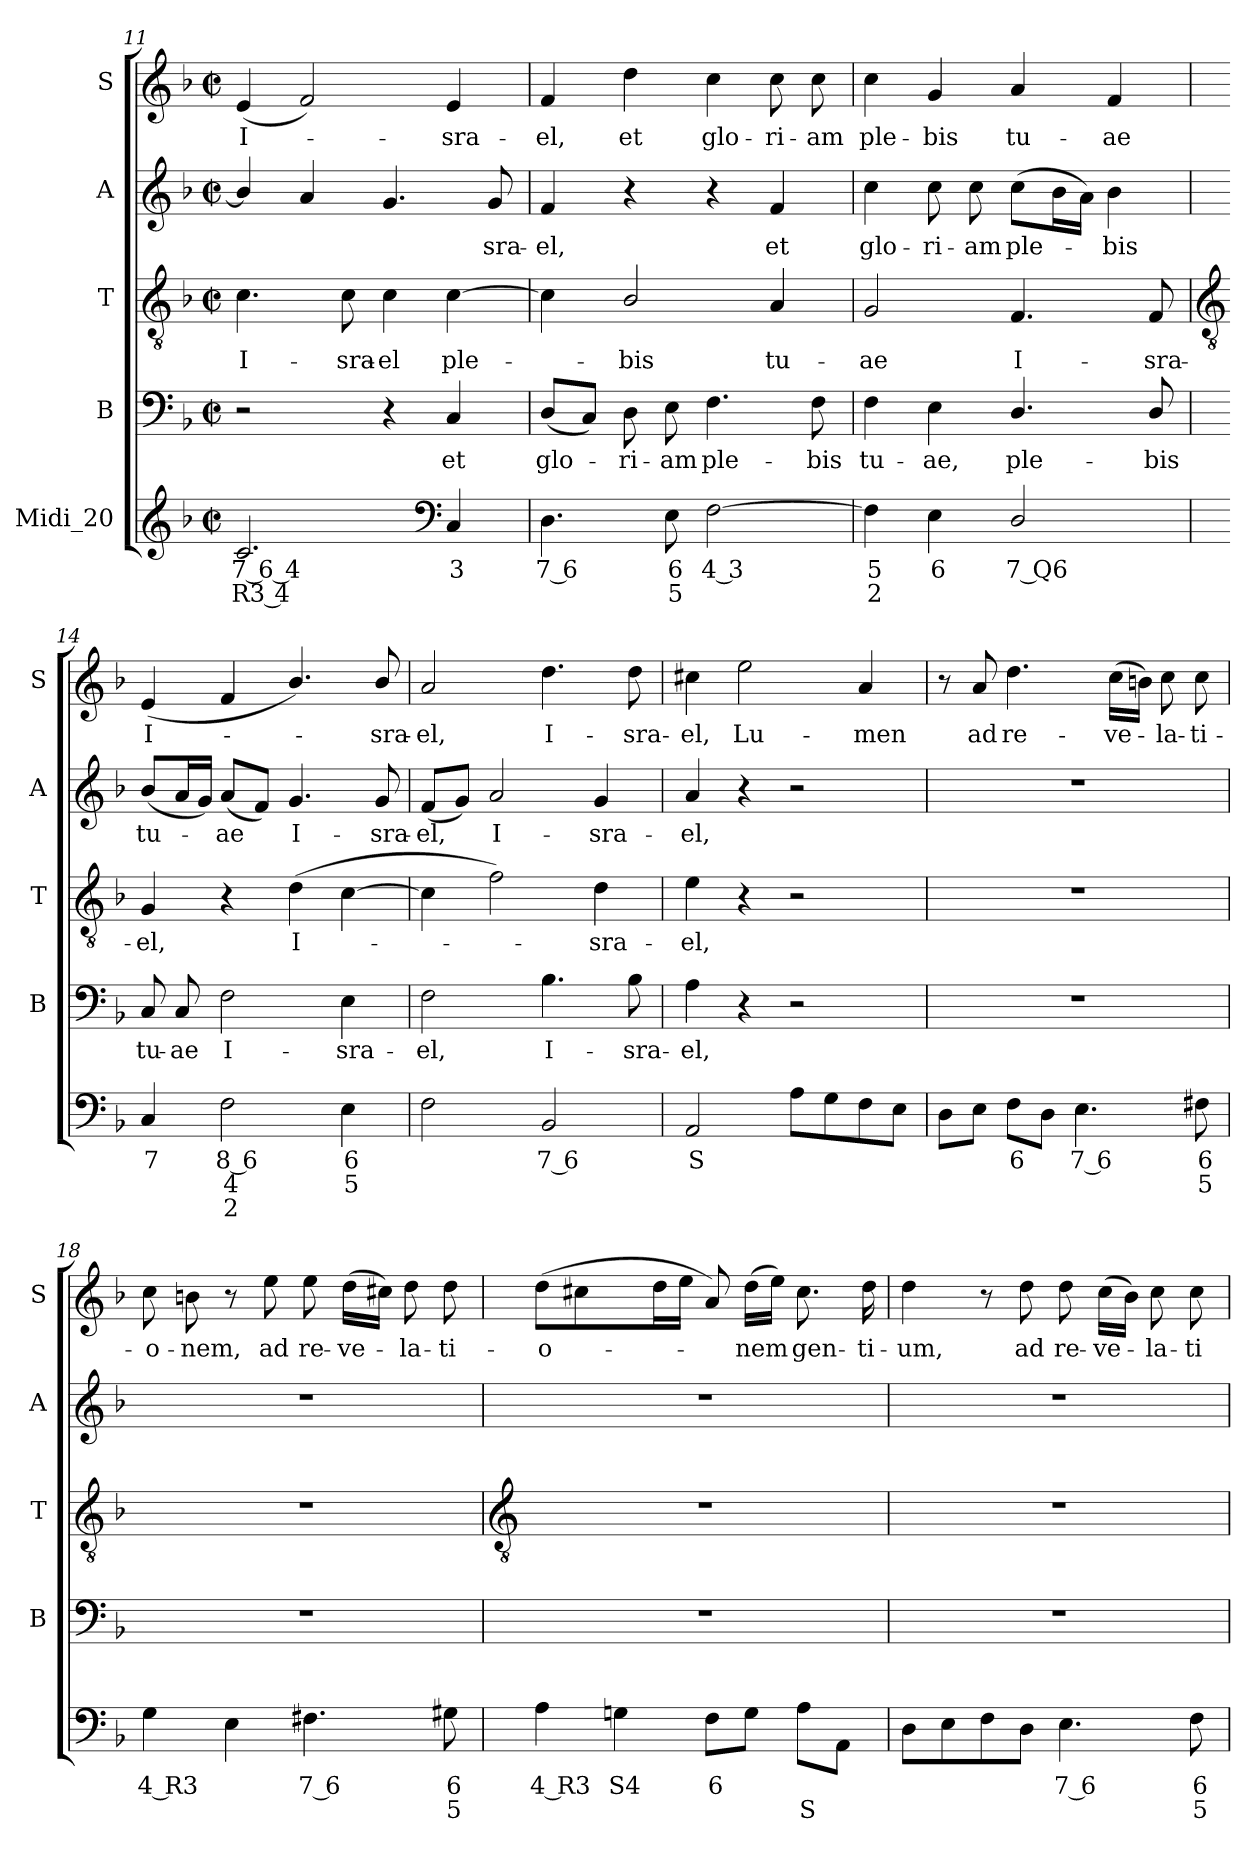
**kern	**text	**text	**text	**kern	**text	**kern	**text	**kern	**text	**kern	**text
*part5	*part5	*part5	*part5	*part4	*part4	*part3	*part3	*part2	*part2	*part1	*part1
*staff5	*staff5	*staff5	*staff5	*staff4	*staff4	*staff3	*staff3	*staff2	*staff2	*staff1	*staff1
*I"Midi_20	*	*	*	*I"B	*	*I"T	*	*I"A	*	*I"S	*
*	*	*	*	*I'B	*	*I'T	*	*I'A	*	*I'S	*
*clefG2	*	*	*	*clefF4	*	*clefGv2	*	*clefG2	*	*clefG2	*
*k[b-]	*	*	*	*k[b-]	*	*k[b-]	*	*k[b-]	*	*k[b-]	*
*F:	*	*	*	*F:	*	*F:	*	*F:	*	*F:	*
*M2/2	*	*	*	*M2/2	*	*M2/2	*	*M2/2	*	*M2/2	*
*met(c|)	*	*	*	*met(c|)	*	*met(c|)	*	*met(c|)	*	*met(c|)	*
=11	=11	=11	=11	=11	=11	=11	=11	=11	=11	=11	=11
!	!LO:LY:b	!LO:LY:b	!	!	!	!	!LO:LY:b	!	!	!	!LO:LY:b
2.c	7 6 4	R3 4	.	2r	.	4.c	I-	4b-/]	.	(<4e	I-
.	.	.	.	.	.	.	.	4a	.	2f)	.
!	!	!	!	!	!	!	!LO:LY:b	!	!	!	!
.	.	.	.	.	.	8c	-sra-	.	.	.	.
!	!	!	!	!	!	!	!LO:LY:b	!	!	!	!
.	.	.	.	4r	.	4c	-el	4.g	.	.	.
*clefF4	*	*	*	*	*	*	*	*	*	*	*
!	!LO:LY:b	!	!	!	!LO:LY:b	!	!LO:LY:b	!	!	!	!LO:LY:b
4C	3	.	.	4C	et	[4c	ple-	.	.	4e	sra-
!	!	!	!	!	!	!	!	!	!LO:LY:b	!	!
.	.	.	.	.	.	.	.	8g	sra-	.	.
=12	=12	=12	=12	=12	=12	=12	=12	=12	=12	=12	=12
!	!LO:LY:b	!	!	!	!LO:LY:b	!	!	!	!LO:LY:b	!	!LO:LY:b
4.D	7 6	.	.	(<8DL	glo-	4c]	.	4f	-el,	4f	-el,
.	.	.	.	8CJ)	.	.	.	.	.	.	.
!	!	!	!	!	!LO:LY:b	!	!LO:LY:b	!	!	!	!LO:LY:b
.	.	.	.	8D	ri-	2B-/	bis	4r	.	4dd	et
!	!LO:LY:b	!LO:LY:b	!	!	!LO:LY:b	!	!	!	!	!	!
8E	6	5	.	8E	-am	.	.	.	.	.	.
!	!LO:LY:b	!	!	!	!LO:LY:b	!	!	!	!	!	!LO:LY:b
[2F	4 3	.	.	4.F	ple-	.	.	4r	.	4cc	glo-
!	!	!	!	!	!	!	!LO:LY:b	!	!LO:LY:b	!	!LO:LY:b
.	.	.	.	.	.	4A	tu-	4f	et	8cc	-ri-
!	!	!	!	!	!LO:LY:b	!	!	!	!	!	!LO:LY:b
.	.	.	.	8F	-bis	.	.	.	.	8cc	-am
=13	=13	=13	=13	=13	=13	=13	=13	=13	=13	=13	=13
!	!LO:LY:b	!LO:LY:b	!	!	!LO:LY:b	!	!LO:LY:b	!	!LO:LY:b	!	!LO:LY:b
4F]	5	2	.	4F	tu-	2G	-ae	4cc	glo-	4cc	ple-
!	!LO:LY:b	!	!	!	!LO:LY:b	!	!	!	!LO:LY:b	!	!LO:LY:b
4E	6	.	.	4E	-ae,	.	.	8cc	-ri-	4g	-bis
!	!	!	!	!	!	!	!	!	!LO:LY:b	!	!
.	.	.	.	.	.	.	.	8cc	-am	.	.
!	!LO:LY:b	!	!	!	!LO:LY:b	!	!LO:LY:b	!	!LO:LY:b	!	!LO:LY:b
2D/	7 Q6	.	.	4.D/	ple-	4.F	I-	(>8ccL	ple-	4a	tu-
.	.	.	.	.	.	.	.	16b-L	.	.	.
.	.	.	.	.	.	.	.	16aJJ)	.	.	.
!	!	!	!	!	!	!	!	!	!LO:LY:b	!	!LO:LY:b
.	.	.	.	.	.	.	.	4b-	bis	4f	-ae
!	!	!	!	!	!LO:LY:b	!	!LO:LY:b	!	!	!	!
.	.	.	.	8D/	-bis	8F	-sra-	.	.	.	.
!!LO:LB:g=z
=14	=14	=14	=14	=14	=14	=14	=14	=14	=14	=14	=14
*	*	*	*	*	*	*clefGv2	*	*	*	*	*
!	!LO:LY:b	!	!	!	!LO:LY:b	!	!LO:LY:b	!	!LO:LY:b	!	!LO:LY:b
4C	7	.	.	8C	tu-	4G	-el,	(<8b-L	tu-	(<4e	I-
!	!	!	!	!	!LO:LY:b	!	!	!	!	!	!
.	.	.	.	8C	-ae	.	.	16aL	.	.	.
.	.	.	.	.	.	.	.	16gJJ)	.	.	.
!	!LO:LY:b	!LO:LY:b	!LO:LY:b	!	!LO:LY:b	!	!	!	!LO:LY:b	!	!
2F	8 6	4	2	2F	I-	4r	.	(<8aL	ae	4f	.
.	.	.	.	.	.	.	.	8fJ)	.	.	.
!	!	!	!	!	!	!	!LO:LY:b	!	!LO:LY:b	!	!
.	.	.	.	.	.	(>4d	I-	4.g	I-	4.b-/)	.
!	!LO:LY:b	!LO:LY:b	!	!	!LO:LY:b	!	!	!	!	!	!
4E	6	5	.	4E	-sra-	[4c	.	.	.	.	.
!	!	!	!	!	!	!	!	!	!LO:LY:b	!	!LO:LY:b
.	.	.	.	.	.	.	.	8g	-sra-	8b-/	sra-
=15	=15	=15	=15	=15	=15	=15	=15	=15	=15	=15	=15
!	!	!	!	!	!LO:LY:b	!	!	!	!LO:LY:b	!	!LO:LY:b
2F	.	.	.	2F	-el,	4c]	.	(<8fL	-el,	2a	-el,
.	.	.	.	.	.	.	.	8gJ)	.	.	.
!	!	!	!	!	!	!	!	!	!LO:LY:b	!	!
.	.	.	.	.	.	2f)	.	2a	I-	.	.
!	!LO:LY:b	!	!	!	!LO:LY:b	!	!	!	!	!	!LO:LY:b
2BB-	7 6	.	.	4.B-	I-	.	.	.	.	4.dd	I-
!	!	!	!	!	!	!	!LO:LY:b	!	!LO:LY:b	!	!
.	.	.	.	.	.	4d	sra-	4g	-sra-	.	.
!	!	!	!	!	!LO:LY:b	!	!	!	!	!	!LO:LY:b
.	.	.	.	8B-	-sra-	.	.	.	.	8dd	-sra-
=16	=16	=16	=16	=16	=16	=16	=16	=16	=16	=16	=16
!	!LO:LY:b	!	!	!	!LO:LY:b	!	!LO:LY:b	!	!LO:LY:b	!	!LO:LY:b
2AA	S	.	.	4A	-el,	4e	-el,	4a	-el,	4cc#X	-el,
!	!	!	!	!	!	!	!	!	!	!	!LO:LY:b
.	.	.	.	4r	.	4r	.	4r	.	2ee	Lu-
8AL	.	.	.	2r	.	2r	.	2r	.	.	.
8G	.	.	.	.	.	.	.	.	.	.	.
!	!	!	!	!	!	!	!	!	!	!	!LO:LY:b
8F	.	.	.	.	.	.	.	.	.	4a	-men
8EJ	.	.	.	.	.	.	.	.	.	.	.
=17	=17	=17	=17	=17	=17	=17	=17	=17	=17	=17	=17
8DL	.	.	.	1r	.	1r	.	1r	.	8r	.
!	!	!	!	!	!	!	!	!	!	!	!LO:LY:b
8EJ	.	.	.	.	.	.	.	.	.	8a	ad
!	!LO:LY:b	!	!	!	!	!	!	!	!	!	!LO:LY:b
8FL	6	.	.	.	.	.	.	.	.	4.dd	re-
8DJ	.	.	.	.	.	.	.	.	.	.	.
!	!LO:LY:b	!	!	!	!	!	!	!	!	!	!
4.E	7 6	.	.	.	.	.	.	.	.	.	.
!	!	!	!	!	!	!	!	!	!	!	!LO:LY:b
.	.	.	.	.	.	.	.	.	.	(>16ccLL	-ve-
.	.	.	.	.	.	.	.	.	.	16bnJJ)	.
!	!	!	!	!	!	!	!	!	!	!	!LO:LY:b
.	.	.	.	.	.	.	.	.	.	8cc	la-
!	!LO:LY:b	!LO:LY:b	!	!	!	!	!	!	!	!	!LO:LY:b
8F#X	6	5	.	.	.	.	.	.	.	8cc	-ti-
=18	=18	=18	=18	=18	=18	=18	=18	=18	=18	=18	=18
!	!LO:LY:b	!	!	!	!	!	!	!	!	!	!LO:LY:b
4G	4 R3	.	.	1r	.	1r	.	1r	.	8cc	-o-
!	!	!	!	!	!	!	!	!	!	!	!LO:LY:b
.	.	.	.	.	.	.	.	.	.	8bn	-nem,
4E	.	.	.	.	.	.	.	.	.	8r	.
!	!	!	!	!	!	!	!	!	!	!	!LO:LY:b
.	.	.	.	.	.	.	.	.	.	8ee	ad
!	!LO:LY:b	!	!	!	!	!	!	!	!	!	!LO:LY:b
4.F#X	7 6	.	.	.	.	.	.	.	.	8ee	re-
!	!	!	!	!	!	!	!	!	!	!	!LO:LY:b
.	.	.	.	.	.	.	.	.	.	(>16ddLL	-ve-
.	.	.	.	.	.	.	.	.	.	16cc#XJJ)	.
!	!	!	!	!	!	!	!	!	!	!	!LO:LY:b
.	.	.	.	.	.	.	.	.	.	8dd	la-
!	!LO:LY:b	!LO:LY:b	!	!	!	!	!	!	!	!	!LO:LY:b
8G#X	6	5	.	.	.	.	.	.	.	8dd	-ti-
!!LO:LB:g=z
=19	=19	=19	=19	=19	=19	=19	=19	=19	=19	=19	=19
*	*	*	*	*	*	*clefGv2	*	*	*	*	*
!	!LO:LY:b	!	!	!	!	!	!	!	!	!	!LO:LY:b
4A	4 R3	.	.	1r	.	1r	.	1r	.	(>8ddL	-o-
.	.	.	.	.	.	.	.	.	.	4cc#X	.
!	!LO:LY:b	!	!	!	!	!	!	!	!	!	!
4Gn	S4	.	.	.	.	.	.	.	.	.	.
.	.	.	.	.	.	.	.	.	.	16ddL	.
.	.	.	.	.	.	.	.	.	.	16eeJJ	.
!	!LO:LY:b	!	!	!	!	!	!	!	!	!	!
8FL	6	.	.	.	.	.	.	.	.	8a)	.
!	!	!	!	!	!	!	!	!	!	!	!LO:LY:b
8GJ	.	.	.	.	.	.	.	.	.	(>16ddLL	nem
.	.	.	.	.	.	.	.	.	.	16eeJJ)	.
!	!	!LO:LY:b	!	!	!	!	!	!	!	!	!LO:LY:b
8AL	.	S	.	.	.	.	.	.	.	8.cc#	gen-
8AAJ	.	.	.	.	.	.	.	.	.	.	.
!	!	!	!	!	!	!	!	!	!	!	!LO:LY:b
.	.	.	.	.	.	.	.	.	.	16dd	-ti-
=20	=20	=20	=20	=20	=20	=20	=20	=20	=20	=20	=20
!	!	!	!	!	!	!	!	!	!	!	!LO:LY:b
8DL	.	.	.	1r	.	1r	.	1r	.	4dd	-um,
8E	.	.	.	.	.	.	.	.	.	.	.
8F	.	.	.	.	.	.	.	.	.	8r	.
!	!	!	!	!	!	!	!	!	!	!	!LO:LY:b
8DJ	.	.	.	.	.	.	.	.	.	8dd	ad
!	!LO:LY:b	!	!	!	!	!	!	!	!	!	!LO:LY:b
4.E	7 6	.	.	.	.	.	.	.	.	8dd	re-
!	!	!	!	!	!	!	!	!	!	!	!LO:LY:b
.	.	.	.	.	.	.	.	.	.	(>16ccLL	-ve-
.	.	.	.	.	.	.	.	.	.	16b-JJ)	.
!	!	!	!	!	!	!	!	!	!	!	!LO:LY:b
.	.	.	.	.	.	.	.	.	.	8cc	la-
!	!LO:LY:b	!LO:LY:b	!	!	!	!	!	!	!	!	!LO:LY:b
8F	6	5	.	.	.	.	.	.	.	8cc	-ti-
=	=	=	=	=	=	=	=	=	=	=	=
*-	*-	*-	*-	*-	*-	*-	*-	*-	*-	*-	*-
